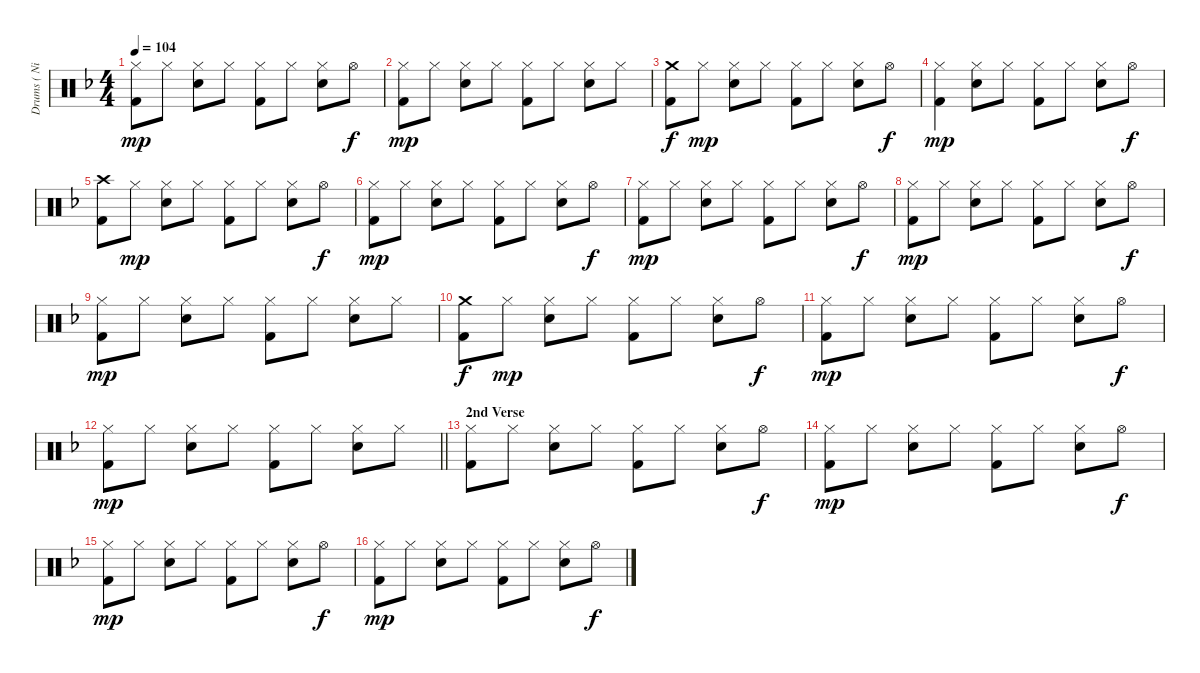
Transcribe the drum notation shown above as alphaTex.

\track ("Drums ( Nick Mason )" "Drums ( Ni") {instrument percussion}
\staff {score}
\articulation defaults
\ts (4 4)
\tempo 104
\clef neutral
\ks dminor
("Hi-Hat (closed)" "Kick (hit) 2").8{dy mp} "Hi-Hat (closed)".8 ("Hi-Hat (closed)" "Snare (hit) 2").8 "Hi-Hat (closed)".8 ("Hi-Hat (closed)" "Kick (hit) 2").8 "Hi-Hat (closed)".8 ("Hi-Hat (closed)" "Snare (hit) 2").8 "Hi-Hat (open)".8{dy f} |
("Hi-Hat (closed)" "Kick (hit) 2").8{dy mp} "Hi-Hat (closed)".8 ("Hi-Hat (closed)" "Snare (hit) 2").8 "Hi-Hat (closed)".8 ("Hi-Hat (closed)" "Kick (hit) 2").8 "Hi-Hat (closed)".8 ("Hi-Hat (closed)" "Snare (hit) 2").8 "Hi-Hat (closed)".8 |
("Crash medium (hit)" "Kick (hit) 2").8{dy f} "Hi-Hat (closed)".8{dy mp} ("Hi-Hat (closed)" "Snare (hit) 2").8 "Hi-Hat (closed)".8 ("Hi-Hat (closed)" "Kick (hit) 2").8 "Hi-Hat (closed)".8 ("Hi-Hat (closed)" "Snare (hit) 2").8 "Hi-Hat (open)".8{dy f} |
("Hi-Hat (closed)" "Kick (hit) 2").4{dy mp} ("Hi-Hat (closed)" "Snare (hit) 2").8 "Hi-Hat (closed)".8 ("Hi-Hat (closed)" "Kick (hit) 2").8 "Hi-Hat (closed)".8 ("Hi-Hat (closed)" "Snare (hit) 2").8 "Hi-Hat (open)".8{dy f} |
("Crash high (hit)" "Kick (hit) 2").8 "Hi-Hat (closed)".8{dy mp} ("Hi-Hat (closed)" "Snare (hit) 2").8 "Hi-Hat (closed)".8 ("Hi-Hat (closed)" "Kick (hit) 2").8 "Hi-Hat (closed)".8 ("Hi-Hat (closed)" "Snare (hit) 2").8 "Hi-Hat (open)".8{dy f} |
("Hi-Hat (closed)" "Kick (hit) 2").8{dy mp} "Hi-Hat (closed)".8 ("Hi-Hat (closed)" "Snare (hit) 2").8 "Hi-Hat (closed)".8 ("Hi-Hat (closed)" "Kick (hit) 2").8 "Hi-Hat (closed)".8 ("Hi-Hat (closed)" "Snare (hit) 2").8 "Hi-Hat (open)".8{dy f} |
("Hi-Hat (closed)" "Kick (hit) 2").8{dy mp} "Hi-Hat (closed)".8 ("Hi-Hat (closed)" "Snare (hit) 2").8 "Hi-Hat (closed)".8 ("Hi-Hat (closed)" "Kick (hit) 2").8 "Hi-Hat (closed)".8 ("Hi-Hat (closed)" "Snare (hit) 2").8 "Hi-Hat (open)".8{dy f} |
("Hi-Hat (closed)" "Kick (hit) 2").8{dy mp} "Hi-Hat (closed)".8 ("Hi-Hat (closed)" "Snare (hit) 2").8 "Hi-Hat (closed)".8 ("Hi-Hat (closed)" "Kick (hit) 2").8 "Hi-Hat (closed)".8 ("Hi-Hat (closed)" "Snare (hit) 2").8 "Hi-Hat (open)".8{dy f} |
("Hi-Hat (closed)" "Kick (hit) 2").8{dy mp} "Hi-Hat (closed)".8 ("Hi-Hat (closed)" "Snare (hit) 2").8 "Hi-Hat (closed)".8 ("Hi-Hat (closed)" "Kick (hit) 2").8 "Hi-Hat (closed)".8 ("Hi-Hat (closed)" "Snare (hit) 2").8 "Hi-Hat (closed)".8 |
("Crash medium (hit)" "Kick (hit) 2").8{dy f} "Hi-Hat (closed)".8{dy mp} ("Hi-Hat (closed)" "Snare (hit) 2").8 "Hi-Hat (closed)".8 ("Hi-Hat (closed)" "Kick (hit) 2").8 "Hi-Hat (closed)".8 ("Hi-Hat (closed)" "Snare (hit) 2").8 "Hi-Hat (open)".8{dy f} |
("Hi-Hat (closed)" "Kick (hit) 2").8{dy mp} "Hi-Hat (closed)".8 ("Hi-Hat (closed)" "Snare (hit) 2").8 "Hi-Hat (closed)".8 ("Hi-Hat (closed)" "Kick (hit) 2").8 "Hi-Hat (closed)".8 ("Hi-Hat (closed)" "Snare (hit) 2").8 "Hi-Hat (open)".8{dy f} |
\barLineRight lightlight
("Hi-Hat (closed)" "Kick (hit) 2").8{dy mp} "Hi-Hat (closed)".8 ("Hi-Hat (closed)" "Snare (hit) 2").8 "Hi-Hat (closed)".8 ("Hi-Hat (closed)" "Kick (hit) 2").8 "Hi-Hat (closed)".8 ("Hi-Hat (closed)" "Snare (hit) 2").8 "Hi-Hat (closed)".8 |
\section ("" "2nd Verse")
("Hi-Hat (closed)" "Kick (hit) 2").8 "Hi-Hat (closed)".8 ("Hi-Hat (closed)" "Snare (hit) 2").8 "Hi-Hat (closed)".8 ("Hi-Hat (closed)" "Kick (hit) 2").8 "Hi-Hat (closed)".8 ("Hi-Hat (closed)" "Snare (hit) 2").8 "Hi-Hat (open)".8{dy f} |
("Hi-Hat (closed)" "Kick (hit) 2").8{dy mp} "Hi-Hat (closed)".8 ("Hi-Hat (closed)" "Snare (hit) 2").8 "Hi-Hat (closed)".8 ("Hi-Hat (closed)" "Kick (hit) 2").8 "Hi-Hat (closed)".8 ("Hi-Hat (closed)" "Snare (hit) 2").8 "Hi-Hat (open)".8{dy f} |
("Hi-Hat (closed)" "Kick (hit) 2").8{dy mp} "Hi-Hat (closed)".8 ("Hi-Hat (closed)" "Snare (hit) 2").8 "Hi-Hat (closed)".8 ("Hi-Hat (closed)" "Kick (hit) 2").8 "Hi-Hat (closed)".8 ("Hi-Hat (closed)" "Snare (hit) 2").8 "Hi-Hat (open)".8{dy f} |
("Hi-Hat (closed)" "Kick (hit) 2").8{dy mp} "Hi-Hat (closed)".8 ("Hi-Hat (closed)" "Snare (hit) 2").8 "Hi-Hat (closed)".8 ("Hi-Hat (closed)" "Kick (hit) 2").8 "Hi-Hat (closed)".8 ("Hi-Hat (closed)" "Snare (hit) 2").8 "Hi-Hat (open)".8{dy f}
